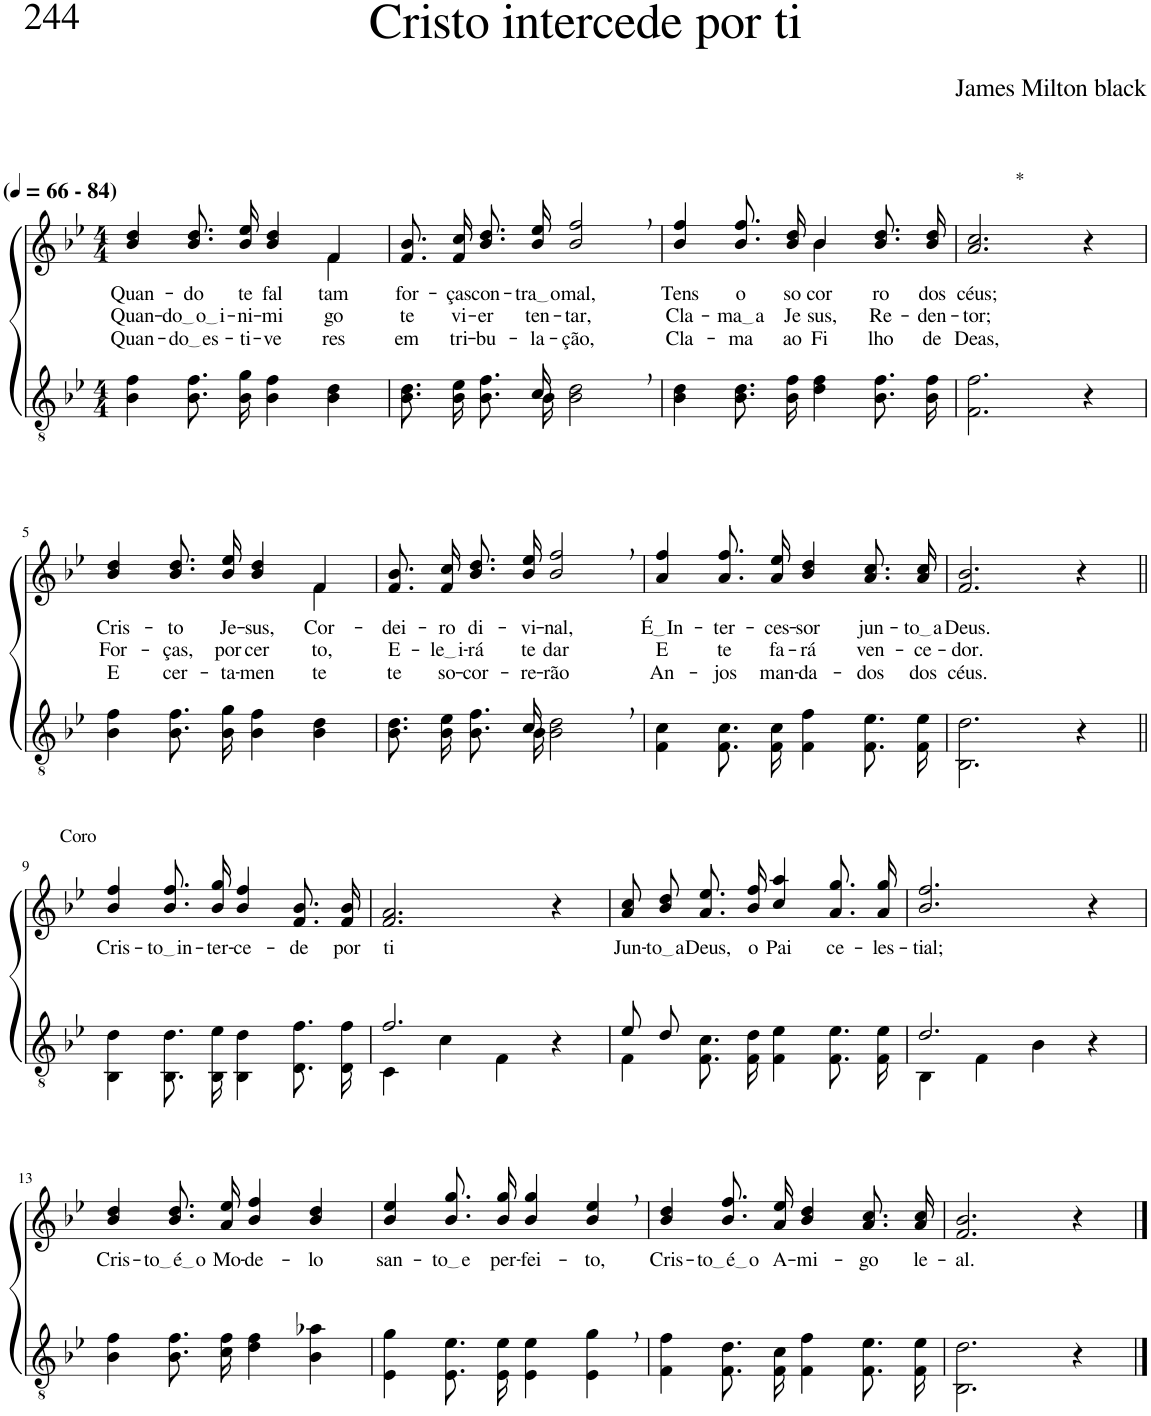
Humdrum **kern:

**kern	**kern	**text	**text	**text
*part2	*part1	*part1	*part1	*part1
*staff2	*staff1	*staff1	*staff1	*staff1
*I"Parte III e IV	*I"Parte I e II	*	*	*
*clefGv2	*clefG2	*	*	*
*Trd3c5	*Trd3c5	*	*	*
*k[b-e-]	*k[b-e-]	*	*	*
*M4/4	*M4/4	*	*	*
*MM66	*MM66	*	*	*
=1	=1	=1	=1	=1
!	!LO:TX:a:B:t=(	!	!	!
!	!LO:TX:a:B:t=- 84)	!	!	!
!	!	!LO:LY:b	!LO:LY:b	!LO:LY:b
*	*^	*	*	*
4B-\ 4f\	4b-/ 4dd/	2.ryy	Quan-	Quan-	Quan-
!	!	!	!LO:LY:b	!LO:LY:b	!LO:LY:b
8.B-\ 8.f\L	8.b-\ 8.dd\L	.	-do	do o i	do es
!	!	!	!LO:LY:b	!LO:LY:b	!LO:LY:b
16B-\ 16g\Jk	16b-\ 16ee-\Jk	.	te	-ni-	-ti-
!	!	!	!LO:LY:b	!LO:LY:b	!LO:LY:b
4B-\ 4f\	4b-/ 4dd/	.	fal-	-mi-	-ve-
!	!	!	!LO:LY:b	!LO:LY:b	!LO:LY:b
4B-\ 4d\	4f/	4f\	-tam	-go	-res
=2	=2	=2	=2	=2	=2
*^	*	*	*	*	*
!	!	!	!	!LO:LY:b	!LO:LY:b	!LO:LY:b
*	*	*v	*v	*	*	*
8.B-\ 8.d\L	4..ryy	8.f/ 8.b-/L	for-	te	em
!	!	!	!LO:LY:b	!LO:LY:b	!LO:LY:b
16B-\ 16e-\Jk	.	16f/ 16cc/Jk	-ças	vi-	tri-
!	!	!	!LO:LY:b	!LO:LY:b	!LO:LY:b
8.B-\ 8.f\L	.	8.b-\ 8.dd\L	con-	-er	-bu-
!	!	!	!LO:LY:b	!LO:LY:b	!LO:LY:b
16B-\Jk	16c/	16b-\ 16ee-\Jk	tra o	ten-	-la-
!	!	!	!LO:LY:b	!LO:LY:b	!LO:LY:b
2B-\, 2d\,	2ryy	2b-/, 2ff/,	mal,	-tar,	-ção,
=3	=3	=3	=3	=3	=3
!	!	!	!LO:LY:b	!LO:LY:b	!LO:LY:b
*v	*v	*^	*	*	*
4B-\ 4d\	4b-/ 4ff/	2ryy	Tens	Cla-	Cla-
!	!	!	!LO:LY:b	!LO:LY:b	!LO:LY:b
8.B-\ 8.d\L	8.b-\ 8.ff\L	.	o	ma a	-ma
!	!	!	!LO:LY:b	!LO:LY:b	!LO:LY:b
16B-\ 16f\Jk	16b-\ 16dd\Jk	.	so-	Je-	ao
!	!	!	!LO:LY:b	!LO:LY:b	!LO:LY:b
4d\ 4f\	4b-/	4b-\	-cor-	-sus,	Fi-
!	!	!	!LO:LY:b	!LO:LY:b	!LO:LY:b
8.B-\ 8.f\L	8.b-\ 8.dd\L	4ryy	-ro	Re-	-lho
!	!	!	!LO:LY:b	!LO:LY:b	!LO:LY:b
16B-\ 16f\Jk	16b-\ 16dd\Jk	.	dos	-den-	de
*	*v	*v	*	*	*
=4	=4	=4	=4	=4
!	!LO:TX:a:t=*	!	!	!
!	!	!LO:LY:b	!LO:LY:b	!LO:LY:b
2.F\ 2.f\	2.a/ 2.cc/	céus;	-tor;	Deas,
4r	4r	.	.	.
!!LO:LB:g=z
=5	=5	=5	=5	=5
!	!	!LO:LY:b	!LO:LY:b	!LO:LY:b
*	*^	*	*	*
4B-\ 4f\	4b-/ 4dd/	2.ryy	Cris-	For-	E
!	!	!	!LO:LY:b	!LO:LY:b	!LO:LY:b
8.B-\ 8.f\L	8.b-\ 8.dd\L	.	-to	-ças,	cer-
!	!	!	!LO:LY:b	!LO:LY:b	!LO:LY:b
16B-\ 16g\Jk	16b-\ 16ee-\Jk	.	Je-	por	-ta-
!	!	!	!LO:LY:b	!LO:LY:b	!LO:LY:b
4B-\ 4f\	4b-/ 4dd/	.	-sus,	cer-	-men-
!	!	!	!LO:LY:b	!LO:LY:b	!LO:LY:b
4B-\ 4d\	4f/	4f\	Cor-	to,	-te
=6	=6	=6	=6	=6	=6
*^	*	*	*	*	*
!	!	!	!	!LO:LY:b	!LO:LY:b	!LO:LY:b
*	*	*v	*v	*	*	*
8.B-\ 8.d\L	4..ryy	8.f/ 8.b-/L	-dei-	E-	te
!	!	!	!LO:LY:b	!LO:LY:b	!LO:LY:b
16B-\ 16e-\Jk	.	16f/ 16cc/Jk	-ro	le i	so-
!	!	!	!LO:LY:b	!LO:LY:b	!LO:LY:b
8.B-\ 8.f\L	.	8.b-\ 8.dd\L	di-	-rá	-cor-
!	!	!	!LO:LY:b	!LO:LY:b	!LO:LY:b
16B-\Jk	16c/	16b-\ 16ee-\Jk	-vi-	te	-re-
!	!	!	!LO:LY:b	!LO:LY:b	!LO:LY:b
2B-\, 2d\,	2ryy	2b-/, 2ff/,	-nal,	dar	-rão
=7	=7	=7	=7	=7	=7
!	!	!	!LO:LY:b	!LO:LY:b	!LO:LY:b
*v	*v	*	*	*	*
4F\ 4c\	4a/ 4ff/	É In	E	An-
!	!	!LO:LY:b	!LO:LY:b	!LO:LY:b
8.F/ 8.c/L	8.a\ 8.ff\L	-ter-	te	-jos
!	!	!LO:LY:b	!LO:LY:b	!LO:LY:b
16F/ 16c/Jk	16a\ 16ee-\Jk	-ces-	fa-	man-
!	!	!LO:LY:b	!LO:LY:b	!LO:LY:b
4F\ 4f\	4b-/ 4dd/	-sor	-rá	-da-
!	!	!LO:LY:b	!LO:LY:b	!LO:LY:b
8.F\ 8.e-\L	8.a\ 8.cc\L	jun-	ven-	-dos
!	!	!LO:LY:b	!LO:LY:b	!LO:LY:b
16F\ 16e-\Jk	16a\ 16cc\Jk	to a	-ce-	dos
=8	=8	=8	=8	=8
!	!	!LO:LY:b	!LO:LY:b	!LO:LY:b
2.BB-\ 2.d\	2.f/ 2.b-/	Deus.	-dor.	céus.
4r	4r	.	.	.
!!LO:LB:g=z
=9||	=9||	=9||	=9||	=9||
!	!LO:TX:a:t=Coro	!	!	!
!	!	!LO:LY:b	!	!
4BB-\ 4d\	4b-/ 4ff/	Cris-	.	.
!	!	!LO:LY:b	!	!
8.BB-/ 8.d/L	8.b-\ 8.ff\L	to in	.	.
!	!	!LO:LY:b	!	!
16BB-/ 16e-/Jk	16b-\ 16gg\Jk	-ter-	.	.
!	!	!LO:LY:b	!	!
4BB-\ 4d\	4b-/ 4ff/	-ce-	.	.
!	!	!LO:LY:b	!	!
8.D/ 8.f/L	8.f/ 8.b-/L	-de	.	.
!	!	!LO:LY:b	!	!
16D/ 16f/Jk	16f/ 16b-/Jk	por	.	.
=10	=10	=10	=10	=10
*^	*	*	*	*
!	!	!	!LO:LY:b	!	!
2.f/	4C\	2.f/ 2.a/	ti	.	.
.	4c\	.	.	.	.
.	4F\	.	.	.	.
4r	4ryy	4r	.	.	.
=11	=11	=11	=11	=11	=11
!	!	!	!LO:LY:b	!	!
8e-/L	4F\	8a\ 8cc\L	Jun-	.	.
!	!	!	!LO:LY:b	!	!
8d/J	.	8b-\ 8dd\J	to a	.	.
!	!	!	!LO:LY:b	!	!
4ryy	8.F/ 8.c/L	8.a\ 8.ee-\L	Deus,	.	.
!	!	!	!LO:LY:b	!	!
.	16F/ 16d/Jk	16b-\ 16ff\Jk	o	.	.
!	!	!	!LO:LY:b	!	!
2ryy	4F\ 4e-\	4cc/ 4aa/	Pai	.	.
!	!	!	!LO:LY:b	!	!
.	8.F\ 8.e-\L	8.a\ 8.gg\L	ce-	.	.
!	!	!	!LO:LY:b	!	!
.	16F\ 16e-\Jk	16a\ 16gg\Jk	-les-	.	.
=12	=12	=12	=12	=12	=12
!	!	!	!LO:LY:b	!	!
2.d/	4BB-\	2.b-/ 2.ff/	-tial;	.	.
.	4F\	.	.	.	.
.	4B-\	.	.	.	.
4r	4ryy	4r	.	.	.
!!LO:LB:g=z
=13	=13	=13	=13	=13	=13
!	!	!	!LO:LY:b	!	!
*v	*v	*	*	*	*
4B-\ 4f\	4b-/ 4dd/	Cris-	.	.
!	!	!LO:LY:b	!	!
8.B-\ 8.f\L	8.b-\ 8.dd\L	to é o	.	.
!	!	!LO:LY:b	!	!
16c\ 16f\Jk	16a\ 16ee-\Jk	Mo-	.	.
!	!	!LO:LY:b	!	!
4d\ 4f\	4b-/ 4ff/	-de-	.	.
!	!	!LO:LY:b	!	!
4B-\ 4a-X\	4b-/ 4dd/	-lo	.	.
=14	=14	=14	=14	=14
!	!	!LO:LY:b	!	!
4E-\ 4g\	4b-/ 4ee-/	san-	.	.
!	!	!LO:LY:b	!	!
8.E-/ 8.e-/L	8.b-\ 8.gg\L	to e	.	.
!	!	!LO:LY:b	!	!
16E-/ 16e-/Jk	16b-\ 16gg\Jk	per-	.	.
!	!	!LO:LY:b	!	!
4E-\ 4e-\	4b-/ 4gg/	-fei-	.	.
!	!	!LO:LY:b	!	!
4E-\, 4g\,	4b-/, 4ee-/,	-to,	.	.
=15	=15	=15	=15	=15
!	!	!LO:LY:b	!	!
4F\ 4f\	4b-/ 4dd/	Cris-	.	.
!	!	!LO:LY:b	!	!
8.F/ 8.d/L	8.b-\ 8.ff\L	to é o	.	.
!	!	!LO:LY:b	!	!
16F/ 16c/Jk	16a\ 16ee-\Jk	A-	.	.
!	!	!LO:LY:b	!	!
4F\ 4f\	4b-/ 4dd/	-mi-	.	.
!	!	!LO:LY:b	!	!
8.F\ 8.e-\L	8.a\ 8.cc\L	-go	.	.
!	!	!LO:LY:b	!	!
16F\ 16e-\Jk	16a\ 16cc\Jk	le-	.	.
=16	=16	=16	=16	=16
!	!	!LO:LY:b	!	!
2.BB-\ 2.d\	2.f/ 2.b-/	-al.	.	.
4r	4r	.	.	.
==	==	==	==	==
*-	*-	*-	*-	*-
